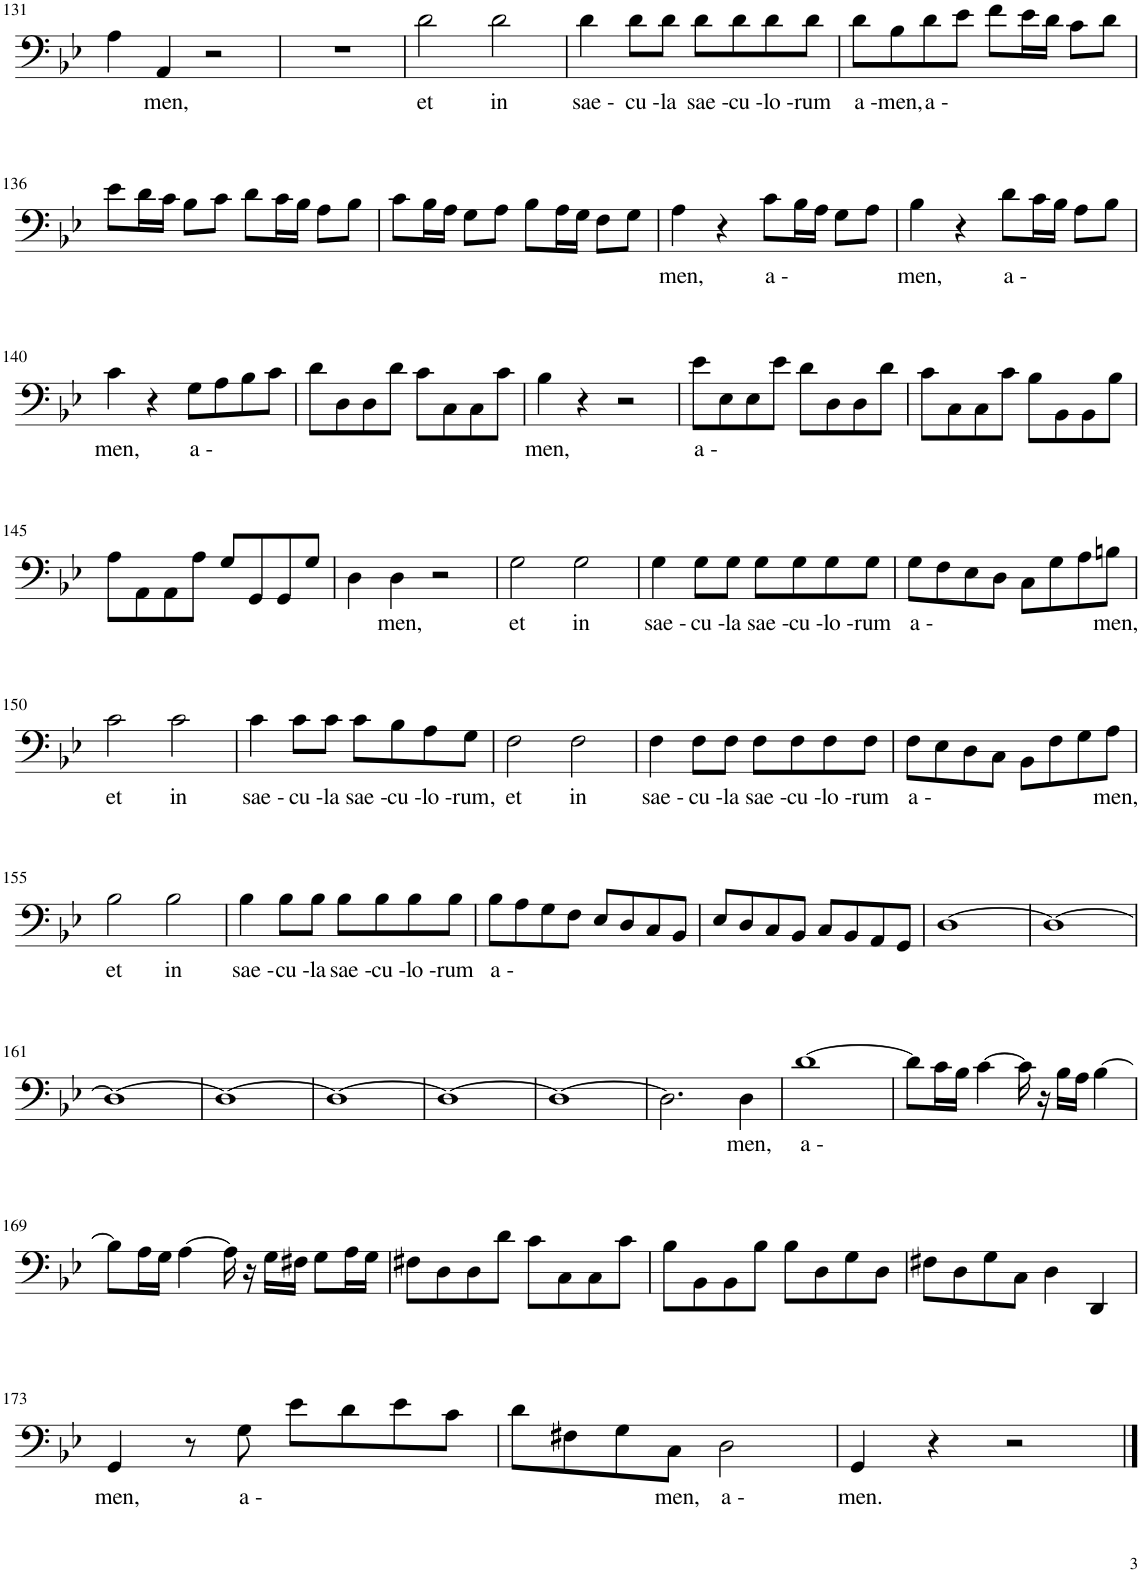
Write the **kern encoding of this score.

**kern	**text
*part1	*part1
*staff1	*staff1
*I"Voix, Bass	*
*I'Vx.	*
!!LO:PB:g=z
*clefF4	*
*k[b-e-]	*
*M4/4	*
=131	=131
4A\	.
!	!LO:LY:b
4AA/	men,
2r	.
=132	=132
1r	.
=133	=133
!	!LO:LY:b
2d\	et
!	!LO:LY:b
2d\	in
=134	=134
!	!LO:LY:b
4d\	sae -
!	!LO:LY:b
8d\L	cu -
!	!LO:LY:b
8d\J	la
!	!LO:LY:b
8d\L	sae -
!	!LO:LY:b
8d\	cu -
!	!LO:LY:b
8d\	lo -
!	!LO:LY:b
8d\J	rum
=135	=135
!	!LO:LY:b
8d\L	a -
!	!LO:LY:b
8B-\	men,
!	!LO:LY:b
8d\	a -
8e-\J	.
8f\L	.
16e-\L	.
16d\JJ	.
8c\L	.
8d\J	.
!!LO:LB:g=z
=136	=136
8e-\L	.
16d\L	.
16c\JJ	.
8B-\L	.
8c\J	.
8d\L	.
16c\L	.
16B-\JJ	.
8A\L	.
8B-\J	.
=137	=137
8c\L	.
16B-\L	.
16A\JJ	.
8G\L	.
8A\J	.
8B-\L	.
16A\L	.
16G\JJ	.
8F\L	.
8G\J	.
=138	=138
!	!LO:LY:b
4A\	men,
4r	.
!	!LO:LY:b
8c\L	a -
16B-\L	.
16A\JJ	.
8G\L	.
8A\J	.
=139	=139
!	!LO:LY:b
4B-\	men,
4r	.
!	!LO:LY:b
8d\L	a -
16c\L	.
16B-\JJ	.
8A\L	.
8B-\J	.
!!LO:LB:g=z
=140	=140
!	!LO:LY:b
4c\	men,
4r	.
!	!LO:LY:b
8G\L	a -
8A\	.
8B-\	.
8c\J	.
=141	=141
8d\L	.
8D\	.
8D\	.
8d\J	.
8c\L	.
8C\	.
8C\	.
8c\J	.
=142	=142
!	!LO:LY:b
4B-\	men,
4r	.
2r	.
=143	=143
!	!LO:LY:b
8e-\L	a -
8E-\	.
8E-\	.
8e-\J	.
8d\L	.
8D\	.
8D\	.
8d\J	.
=144	=144
8c\L	.
8C\	.
8C\	.
8c\J	.
8B-\L	.
8BB-\	.
8BB-\	.
8B-\J	.
!!LO:LB:g=z
=145	=145
8A\L	.
8AA\	.
8AA\	.
8A\J	.
8G/L	.
8GG/	.
8GG/	.
8G/J	.
=146	=146
4D\	.
!	!LO:LY:b
4D\	men,
2r	.
=147	=147
!	!LO:LY:b
2G\	et
!	!LO:LY:b
2G\	in
=148	=148
!	!LO:LY:b
4G\	sae -
!	!LO:LY:b
8G\L	cu -
!	!LO:LY:b
8G\J	la
!	!LO:LY:b
8G\L	sae -
!	!LO:LY:b
8G\	cu -
!	!LO:LY:b
8G\	lo -
!	!LO:LY:b
8G\J	rum
=149	=149
!	!LO:LY:b
8G\L	a -
8F\	.
8E-\	.
8D\J	.
8C\L	.
8G\	.
8A\	.
!	!LO:LY:b
8Bn\J	men,
!!LO:LB:g=z
=150	=150
!	!LO:LY:b
2c\	et
!	!LO:LY:b
2c\	in
=151	=151
!	!LO:LY:b
4c\	sae -
!	!LO:LY:b
8c\L	cu -
!	!LO:LY:b
8c\J	la
!	!LO:LY:b
8c\L	sae -
!	!LO:LY:b
8B-\	cu -
!	!LO:LY:b
8A\	lo -
!	!LO:LY:b
8G\J	rum,
=152	=152
!	!LO:LY:b
2F\	et
!	!LO:LY:b
2F\	in
=153	=153
!	!LO:LY:b
4F\	sae -
!	!LO:LY:b
8F\L	cu -
!	!LO:LY:b
8F\J	la
!	!LO:LY:b
8F\L	sae -
!	!LO:LY:b
8F\	cu -
!	!LO:LY:b
8F\	lo -
!	!LO:LY:b
8F\J	rum
=154	=154
!	!LO:LY:b
8F\L	a -
8E-\	.
8D\	.
8C\J	.
8BB-\L	.
8F\	.
8G\	.
!	!LO:LY:b
8A\J	men,
!!LO:LB:g=z
=155	=155
!	!LO:LY:b
2B-\	et
!	!LO:LY:b
2B-\	in
=156	=156
!	!LO:LY:b
4B-\	sae -
!	!LO:LY:b
8B-\L	cu -
!	!LO:LY:b
8B-\J	la
!	!LO:LY:b
8B-\L	sae -
!	!LO:LY:b
8B-\	cu -
!	!LO:LY:b
8B-\	lo -
!	!LO:LY:b
8B-\J	rum
=157	=157
!	!LO:LY:b
8B-\L	a -
8A\	.
8G\	.
8F\J	.
8E-/L	.
8D/	.
8C/	.
8BB-/J	.
=158	=158
8E-/L	.
8D/	.
8C/	.
8BB-/J	.
8C/L	.
8BB-/	.
8AA/	.
8GG/J	.
=159	=159
[1D	.
=160	=160
1D_	.
!!LO:LB:g=z
=161	=161
1D_	.
=162	=162
1D_	.
=163	=163
1D_	.
=164	=164
1D_	.
=165	=165
1D_	.
=166	=166
2.D\]	.
!	!LO:LY:b
4D\	men,
=167	=167
!	!LO:LY:b
[1d	a -
=168	=168
8d\L]	.
16c\L	.
16B-\JJ	.
[4c\	.
16c\]	.
16r	.
16B-\LL	.
16A\JJ	.
[4B-\	.
!!LO:LB:g=z
=169	=169
8B-\L]	.
16A\L	.
16G\JJ	.
[4A\	.
16A\]	.
16r	.
16G\LL	.
16F#X\JJ	.
8G\L	.
16A\L	.
16G\JJ	.
=170	=170
8F#X\L	.
8D\	.
8D\	.
8d\J	.
8c\L	.
8C\	.
8C\	.
8c\J	.
=171	=171
8B-\L	.
8BB-\	.
8BB-\	.
8B-\J	.
8B-\L	.
8D\	.
8G\	.
8D\J	.
=172	=172
8F#X\L	.
8D\	.
8G\	.
8C\J	.
4D\	.
4DD/	.
!!LO:LB:g=z
=173	=173
!	!LO:LY:b
4GG/	men,
8r	.
!	!LO:LY:b
8G\	a -
8e-\L	.
8d\	.
8e-\	.
8c\J	.
=174	=174
8d\L	.
8F#X\	.
8G\	.
!	!LO:LY:b
8C\J	men,
!	!LO:LY:b
2D\	a -
=175	=175
!	!LO:LY:b
4GG/	men.
4r	.
2r	.
==	==
*-	*-
